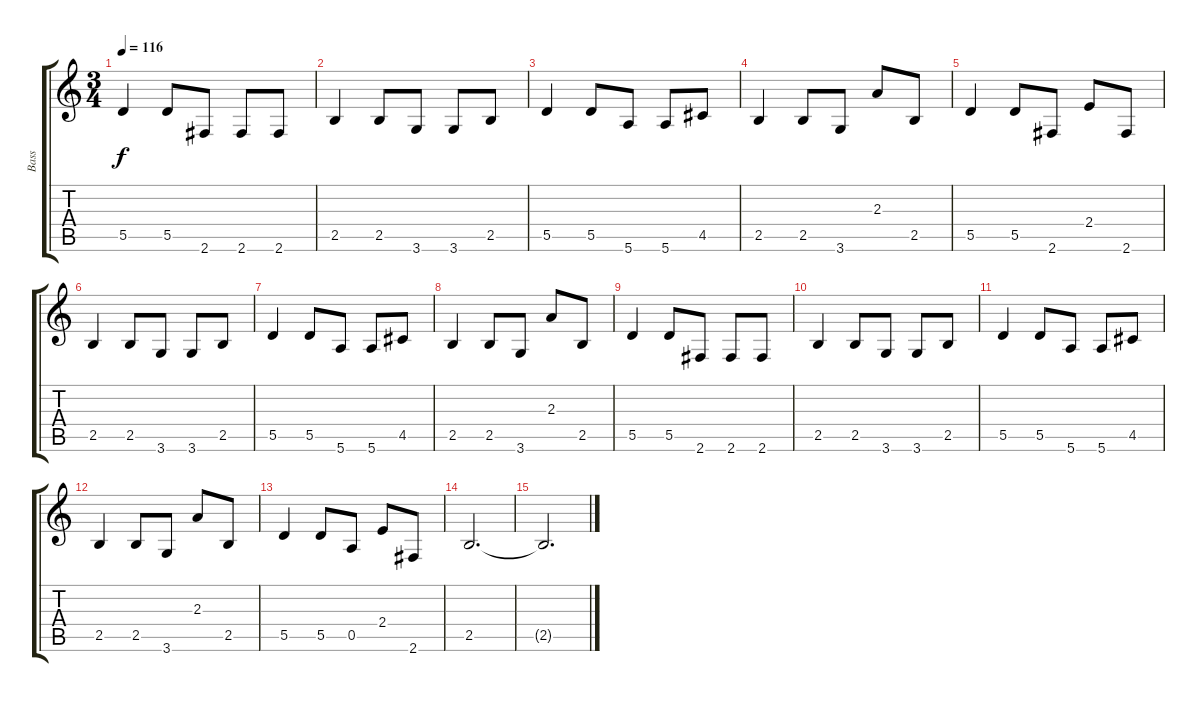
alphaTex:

\track ("Bass" "Bass") {instrument electricbassfinger}
\staff {score tabs}
\tuning (E4 B3 G3 D3 A2 E2) {hide}
\ts (3 4)
\tempo 116
\clef g2
\ks c
5.5.4{dy f} 5.5.8 2.6.8 2.6.8 2.6.8 |
2.5.4 2.5.8 3.6.8 3.6.8 2.5.8 |
5.5.4 5.5.8 5.6.8 5.6.8 4.5.8 |
2.5.4 2.5.8 3.6.8 2.3.8 2.5.8 |
5.5.4 5.5.8 2.6.8 2.4.8 2.6.8 |
2.5.4 2.5.8 3.6.8 3.6.8 2.5.8 |
5.5.4 5.5.8 5.6.8 5.6.8 4.5.8 |
2.5.4 2.5.8 3.6.8 2.3.8 2.5.8 |
5.5.4 5.5.8 2.6.8 2.6.8 2.6.8 |
2.5.4 2.5.8 3.6.8 3.6.8 2.5.8 |
5.5.4 5.5.8 5.6.8 5.6.8 4.5.8 |
2.5.4 2.5.8 3.6.8 2.3.8 2.5.8 |
5.5.4 5.5.8 0.5.8 2.4.8 2.6.8 |
2.5.2{d volume 0 instrument electricbassfinger} |
2.5{t}.2{d}
